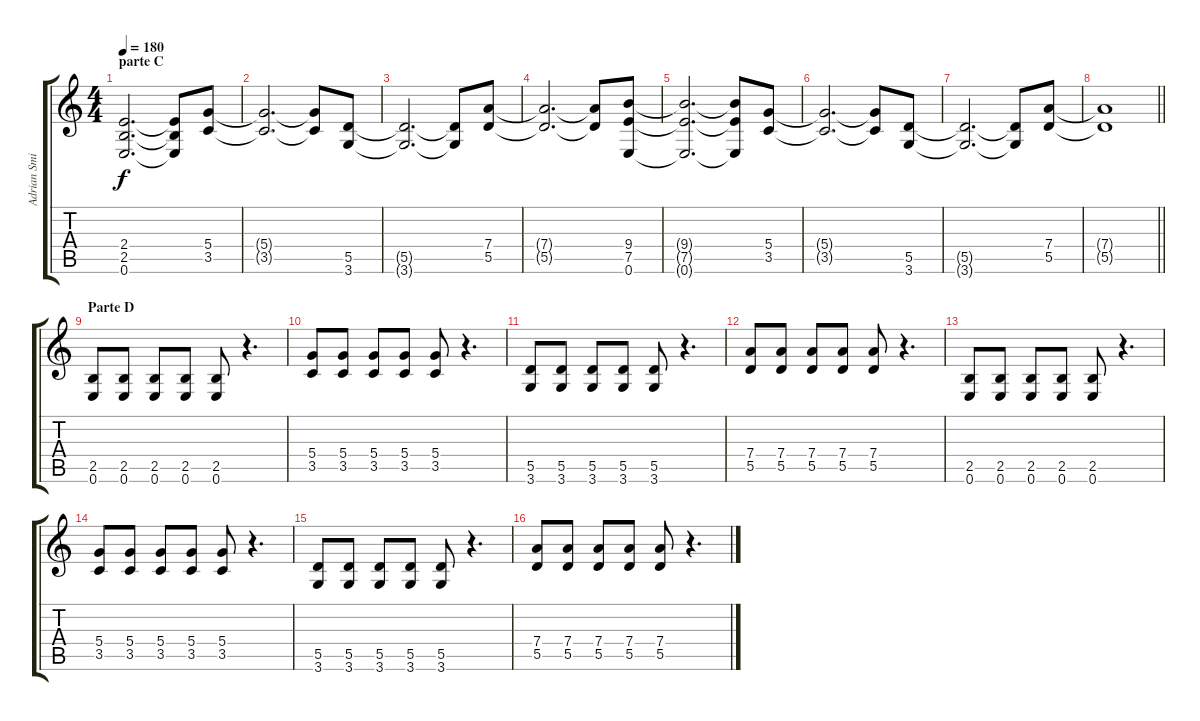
\track ("Adrian Smith" "Adrian Smi") {instrument distortionguitar}
\staff {score tabs}
\tuning (E4 B3 G3 D3 A2 E2) {hide}
\ts (4 4)
\section ("" "parte C")
\tempo 180
\clef g2
\ks c
(2.4{t} 2.5{t} 0.6{t}).2{d dy f balance 16} (2.4{t} 2.5{t} 0.6{t}).8 (5.4 3.5).8 |
(5.4{t} 3.5{t}).2{d} (5.4{t} 3.5{t}).8 (5.5 3.6).8 |
(5.5{t} 3.6{t}).2{d} (5.5{t} 3.6{t}).8 (7.4 5.5).8 |
(7.4{t} 5.5{t}).2{d} (7.4{t} 5.5{t}).8 (9.4 7.5 0.6).8 |
(9.4{t} 7.5{t} 0.6{t}).2{d} (9.4{t} 7.5{t} 0.6{t}).8 (5.4 3.5).8 |
(5.4{t} 3.5{t}).2{d} (5.4{t} 3.5{t}).8 (5.5 3.6).8 |
(5.5{t} 3.6{t}).2{d} (5.5{t} 3.6{t}).8 (7.4 5.5).8 |
\barLineRight lightlight
(7.4{t} 5.5{t}).1 |
\section ("" "Parte D")
(2.5 0.6).8 (2.5 0.6).8 (2.5 0.6).8 (2.5 0.6).8 (2.5 0.6).8 r.4{d} |
(5.4 3.5).8 (5.4 3.5).8 (5.4 3.5).8 (5.4 3.5).8 (5.4 3.5).8 r.4{d} |
(5.5 3.6).8 (5.5 3.6).8 (5.5 3.6).8 (5.5 3.6).8 (5.5 3.6).8 r.4{d} |
(7.4 5.5).8 (7.4 5.5).8 (7.4 5.5).8 (7.4 5.5).8 (7.4 5.5).8 r.4{d} |
(2.5 0.6).8 (2.5 0.6).8 (2.5 0.6).8 (2.5 0.6).8 (2.5 0.6).8 r.4{d} |
(5.4 3.5).8 (5.4 3.5).8 (5.4 3.5).8 (5.4 3.5).8 (5.4 3.5).8 r.4{d} |
(5.5 3.6).8 (5.5 3.6).8 (5.5 3.6).8 (5.5 3.6).8 (5.5 3.6).8 r.4{d} |
(7.4 5.5).8 (7.4 5.5).8 (7.4 5.5).8 (7.4 5.5).8 (7.4 5.5).8 r.4{d}
